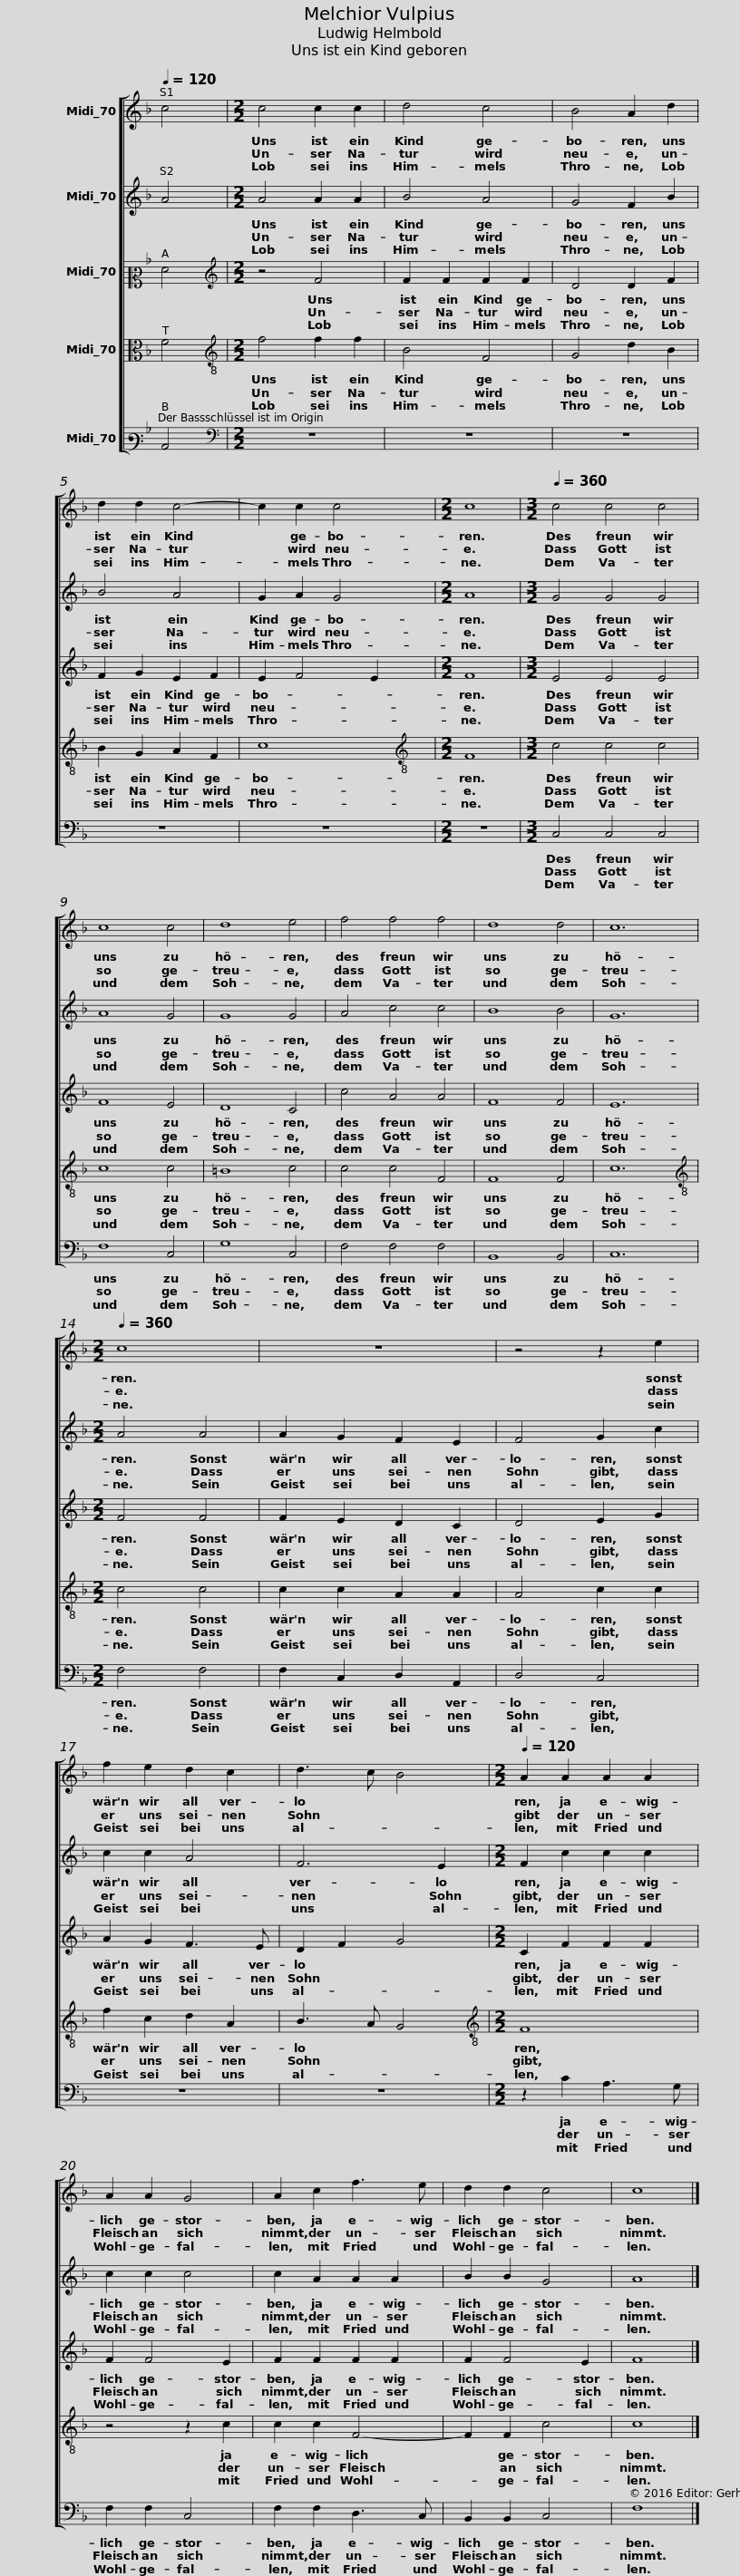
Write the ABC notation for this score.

X:1
%%score [ 1 2 3 4 5 ]
L:1/8
Q:1/4=120
M:none
I:linebreak $
K:F
V:1 treble
V:2 treble
V:3 alto2
V:4 alto
V:5 bass3
V:1
 c4 |$[M:2/2] c4 c2 c2 | d4 c4 | B4 A2 d2 | d2 d2 c4- | %5
 c2 c2 c4 |$[M:2/2] c8 |[M:3/2][Q:1/4=360] c4 c4 c4 | c8 c4 | d8 e4 | %10
 f4 f4 f4 | d8 d4 | c12 |$[M:2/2][Q:1/4=360][Q:1/4=120][Q:1/4=360][Q:1/4=360][Q:1/4=360][Q:1/4=360] c8 | z8 | %15
 z4 z2 e2 | f2 e2 d2 c2 | d3 c B4 |$[M:2/2][Q:1/4=120][Q:1/4=120][Q:1/4=120][Q:1/4=120][Q:1/4=120] A2 A2 A2 A2 | A2 A2 G4 | %20
 A2 c2 f3 e | d2 d2 c4 |$ c8 |] %23
V:2
 A4 |$[M:2/2] A4 A2 A2 | B4 A4 | G4 F2 B2 | B4 A4 | %5
 G2 A2 G4 |$[M:2/2] A8 |[M:3/2] G4 G4 G4 | A8 G4 | G8 G4 | %10
 A4 c4 c4 | B8 B4 | G12 |$[M:2/2] A4 A4 | A2 G2 F2 E2 | %15
 F4 G2 c2 | c2 c2 A4 | F6 E2 |$[M:2/2] F2 c2 c2 c2 | c2 c2 c4 | %20
 c2 A2 A2 A2 | B2 B2 G4 |$ A8 |] %23
V:3
 F4 |$[M:2/2][K:treble] z4 F4 | F2 F2 F2 F2 | D4 D2 F2 | F2 G2 E2 F2 | %5
 E2 F4 E2 |$[M:2/2] F8 |[M:3/2] E4 E4 E4 | F8 E4 | D8 C4 | %10
 c4 A4 A4 | F8 F4 | E12 |$[M:2/2] F4 F4 | F2 E2 D2 C2 | %15
 D4 E2 G2 | A2 G2 F3 E | D2 F2 G4 |$[M:2/2] C2 F2 F2 F2 | F2 F4 E2 | %20
 F2 F2 F2 F2 | F2 F4 E2 |$ F8 |] %23
V:4
 F4 |$[M:2/2][K:treble-8] f4 f2 f2 | B4 F4 | G4 d2 B2 | B2 G2 A2 F2 | %5
 c8 |$[M:2/2][K:treble-8] F8 |[M:3/2] c4 c4 c4 | c8 c4 | =B8 c4 | %10
 c4 c4 F4 | F8 F4 | c12 |$[M:2/2][K:treble-8] c4 c4 | c2 c2 A2 A2 | %15
 A4 c2 c2 | f2 c2 d2 A2 | B3 A G4 |$[M:2/2][K:treble-8] F8 | z4 z2 c2 | %20
 c2 c2 F4- | F2 F2 c4 |$ c8 |] %23
V:5
 C,4 |$[M:2/2][K:bass] z8 | z8 | z8 | z8 | %5
 z8 |$[M:2/2] z8 |[M:3/2] C,4 C,4 C,4 | F,8 C,4 | G,8 C,4 | %10
 F,4 F,4 F,4 | B,,8 B,,4 | C,12 |$[M:2/2] F,4 F,4 | F,2 C,2 D,2 A,,2 | %15
 D,4 C,4 | z8 | z8 |$[M:2/2] z2 C2 A,3 G, | F,2 F,2 C,4 | %20
 F,2 F,2 D,3 C, | B,,2 B,,2 C,4 |$ F,8 |] %23
